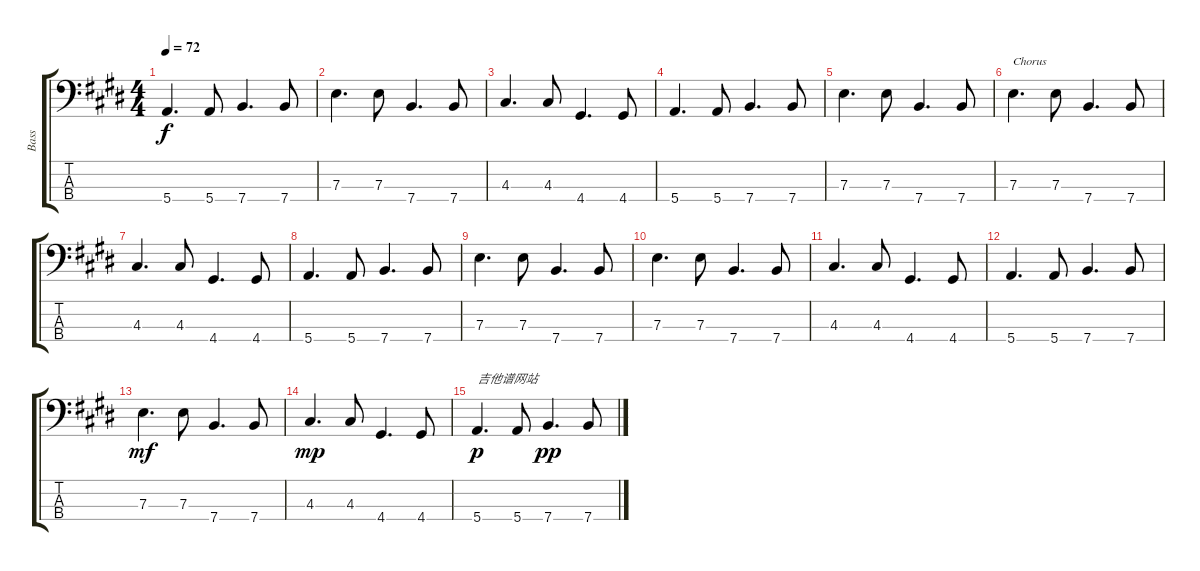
\track ("Bass" "Bass") {instrument electricbassfinger}
\staff {score tabs}
\tuning (G2 D2 A1 E1) {hide}
\ts (4 4)
\tempo 72
\clef f4
\ks e
5.4.4{d dy f} 5.4.8 7.4.4{d} 7.4.8 |
7.3.4{d} 7.3.8 7.4.4{d} 7.4.8 |
4.3.4{d} 4.3.8 4.4.4{d} 4.4.8 |
5.4.4{d} 5.4.8 7.4.4{d} 7.4.8 |
7.3.4{d} 7.3.8 7.4.4{d} 7.4.8 |
7.3.4{d txt "Chorus"} 7.3.8 7.4.4{d} 7.4.8 |
4.3.4{d} 4.3.8 4.4.4{d} 4.4.8 |
5.4.4{d} 5.4.8 7.4.4{d} 7.4.8 |
7.3.4{d} 7.3.8 7.4.4{d} 7.4.8 |
7.3.4{d} 7.3.8 7.4.4{d} 7.4.8 |
4.3.4{d} 4.3.8 4.4.4{d} 4.4.8 |
5.4.4{d} 5.4.8 7.4.4{d} 7.4.8 |
7.3.4{d dy mf} 7.3.8 7.4.4{d} 7.4.8 |
4.3.4{d dy mp} 4.3.8 4.4.4{d} 4.4.8 |
5.4.4{d txt "吉他谱网站" dy p} 5.4.8 7.4.4{d dy pp} 7.4.8
